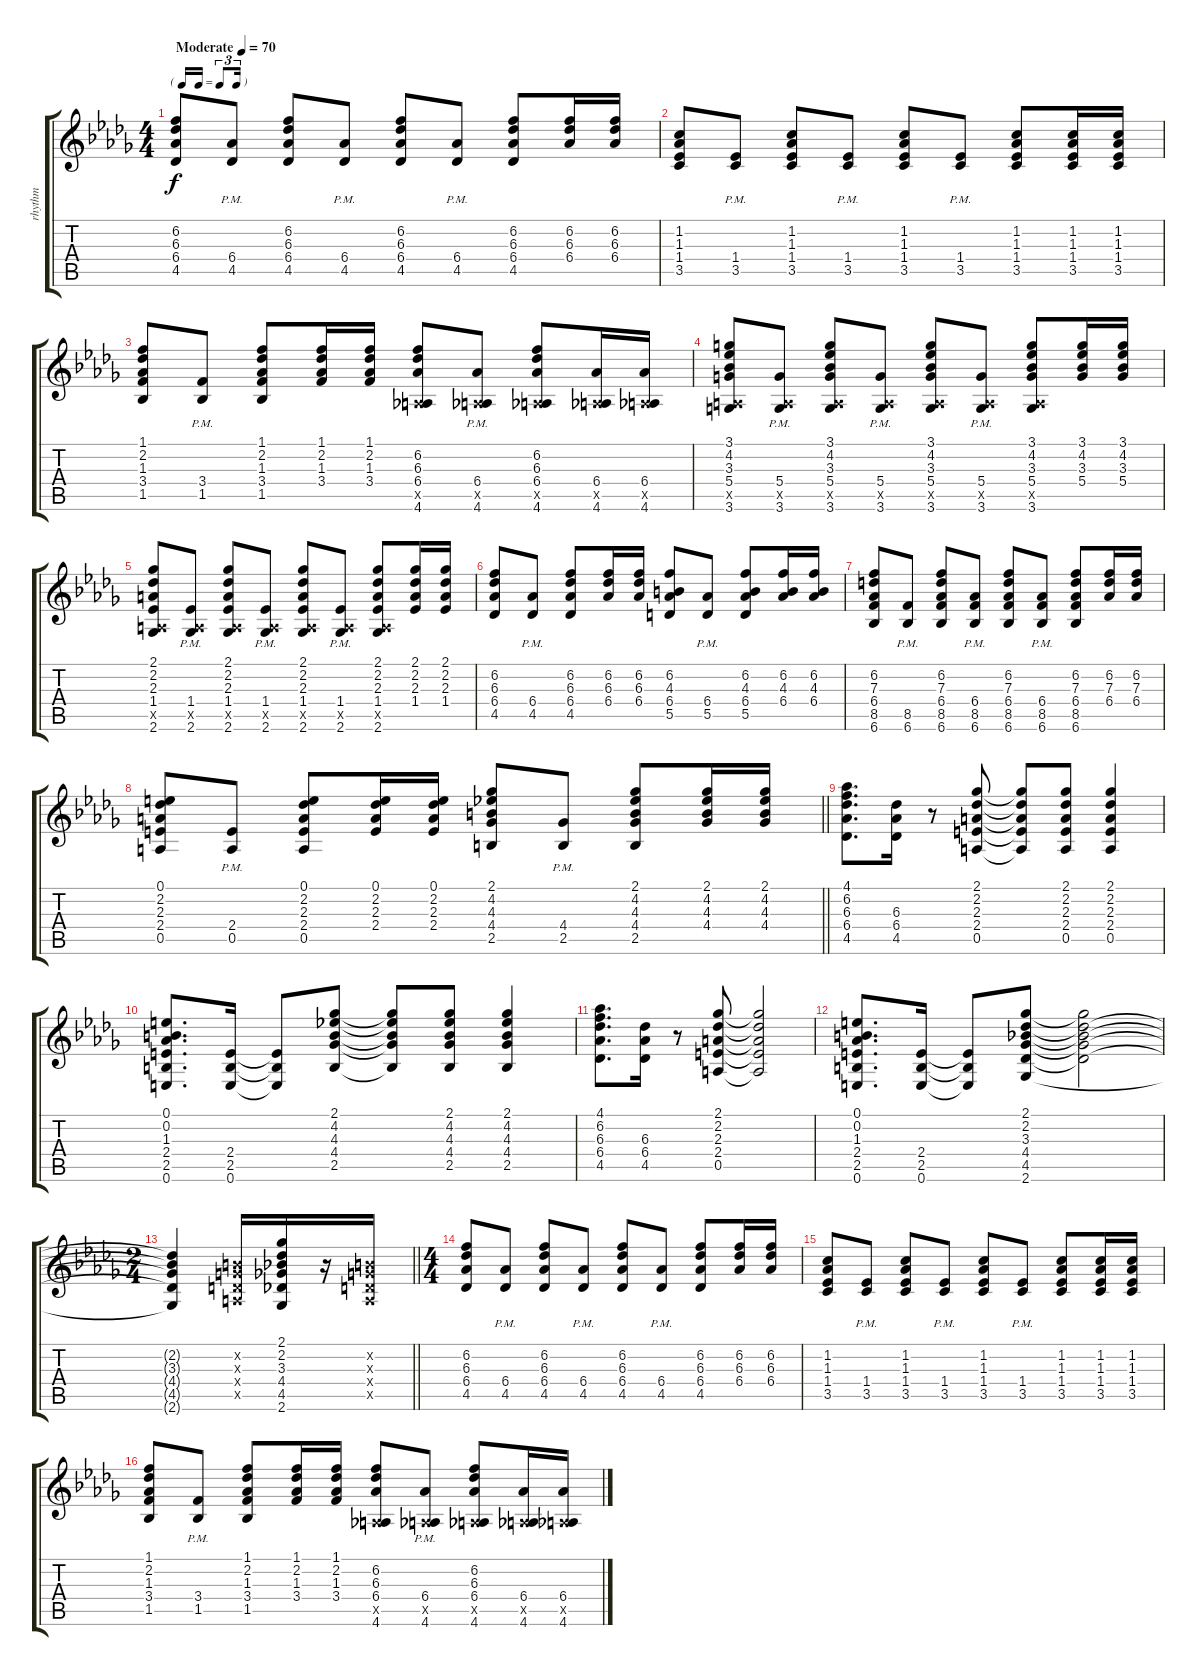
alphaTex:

\track ("rhythm" "rhythm") {instrument acousticguitarsteel}
\staff {score tabs}
\tuning (E4 B3 G3 D3 A2 E2) {hide}
\ts (4 4)
\tf triplet16th
\section ("" "")
\tempo (70 "Moderate")
\clef g2
\ks db
(6.2 6.3 6.4 4.5).8{dy f instrument acousticguitarsteel} (6.4{pm} 4.5{pm}).8 (6.2 6.3 6.4 4.5).8 (6.4{pm} 4.5{pm}).8 (6.2 6.3 6.4 4.5).8 (6.4{pm} 4.5{pm}).8 (6.2 6.3 6.4 4.5).8 (6.2 6.3 6.4).16 (6.2 6.3 6.4).16 |
(1.2 1.3 1.4 3.5).8 (1.4{pm} 3.5{pm}).8 (1.2 1.3 1.4 3.5).8 (1.4{pm} 3.5{pm}).8 (1.2 1.3 1.4 3.5).8 (1.4{pm} 3.5{pm}).8 (1.2 1.3 1.4 3.5).8 (1.2 1.3 1.4 3.5).16 (1.2 1.3 1.4 3.5).16 |
(1.1 2.2 1.3 3.4 1.5).8 (3.4{pm} 1.5{pm}).8 (1.1 2.2 1.3 3.4 1.5).8 (1.1 2.2 1.3 3.4).16 (1.1 2.2 1.3 3.4).16 (6.2 6.3 6.4 0.5{x} 4.6).8 (6.4{pm} 0.5{x} 4.6{pm}).8 (6.2 6.3 6.4 0.5{x} 4.6).8 (6.4 0.5{x} 4.6).16 (6.4 0.5{x} 4.6).16 |
(3.1 4.2 3.3 5.4 0.5{x} 3.6).8 (5.4{pm} 0.5{x} 3.6{pm}).8 (3.1 4.2 3.3 5.4 0.5{x} 3.6).8 (5.4{pm} 0.5{x} 3.6{pm}).8 (3.1 4.2 3.3 5.4 0.5{x} 3.6).8 (5.4{pm} 0.5{x} 3.6{pm}).8 (3.1 4.2 3.3 5.4 0.5{x} 3.6).8 (3.1 4.2 3.3 5.4).16 (3.1 4.2 3.3 5.4).16 |
(2.1 2.2 2.3 1.4 0.5{x} 2.6).8 (1.4{pm} 0.5{x} 2.6{pm}).8 (2.1 2.2 2.3 1.4 0.5{x} 2.6).8 (1.4{pm} 0.5{x} 2.6{pm}).8 (2.1 2.2 2.3 1.4 0.5{x} 2.6).8 (1.4{pm} 0.5{x} 2.6{pm}).8 (2.1 2.2 2.3 1.4 0.5{x} 2.6).8 (2.1 2.2 2.3 1.4).16 (2.1 2.2 2.3 1.4).16 |
(6.2 6.3 6.4 4.5).8 (6.4{pm} 4.5{pm}).8 (6.2 6.3 6.4 4.5).8 (6.2 6.3 6.4).16 (6.2 6.3 6.4).16 (6.2 4.3 6.4 5.5).8 (6.4{pm} 5.5{pm}).8 (6.2 4.3 6.4 5.5).8 (6.2 4.3 6.4).16 (6.2 4.3 6.4).16 |
(6.2 7.3 6.4 8.5 6.6).8 (8.5 6.6{pm}).8 (6.2 7.3 6.4 8.5 6.6).8 (6.4{pm} 8.5 6.6{pm}).8 (6.2 7.3 6.4 8.5 6.6).8 (6.4{pm} 8.5 6.6{pm}).8 (6.2 7.3 6.4 8.5 6.6).8 (6.2 7.3 6.4).16 (6.2 7.3 6.4).16 |
\barLineRight lightlight
(0.1 2.2 2.3 2.4 0.5).8 (2.4{pm} 0.5{pm}).8 (0.1 2.2 2.3 2.4 0.5).8 (0.1 2.2 2.3 2.4).16 (0.1 2.2 2.3 2.4).16 (2.1 4.2 4.3 4.4 2.5).8 (4.4{pm} 2.5{pm}).8 (2.1 4.2 4.3 4.4 2.5).8 (2.1 4.2 4.3 4.4).16 (2.1 4.2 4.3 4.4).16 |
\section ("" "")
(4.1 6.2 6.3 6.4 4.5).8{d} (6.3 6.4 4.5).16 r.8 (2.1 2.2 2.3 2.4 0.5).8 (2.1{t} 2.2{t} 2.3{t} 2.4{t} 0.5{t}).8 (2.1 2.2 2.3 2.4 0.5).8 (2.1 2.2 2.3 2.4 0.5).4 |
(0.1 0.2 1.3 2.4 2.5 0.6).8{d} (2.4 2.5 0.6).16 (2.4{t} 2.5{t} 0.6{t}).8 (2.1 4.2 4.3 4.4 2.5).8 (2.1{t} 4.2{t} 4.3{t} 4.4{t} 2.5{t}).8 (2.1 4.2 4.3 4.4 2.5).8 (2.1 4.2 4.3 4.4 2.5).4 |
(4.1 6.2 6.3 6.4 4.5).8{d} (6.3 6.4 4.5).16 r.8 (2.1 2.2 2.3 2.4 0.5).8 (2.1{t} 2.2{t} 2.3{t} 2.4{t} 0.5{t}).2 |
(0.1 0.2 1.3 2.4 2.5 0.6).8{d} (2.4 2.5 0.6).16 (2.4{t} 2.5{t} 0.6{t}).8 (2.1 2.2 3.3 4.4 4.5 2.6).8 (2.1{t} 2.2{t} 3.3{t} 4.4{t} 4.5{t}).2 |
\ts (2 4)
\barLineRight lightlight
(2.2{t} 3.3{t} 4.4{t} 4.5{t} 2.6{t}).4 (0.2{x} 0.3{x} 0.4{x} 0.5{x}).16 (2.1 2.2 3.3 4.4 4.5 2.6).16 r.16 (0.2{x} 0.3{x} 0.4{x} 0.5{x}).16 |
\ts (4 4)
\section ("" "")
(6.2 6.3 6.4 4.5).8 (6.4{pm} 4.5{pm}).8 (6.2 6.3 6.4 4.5).8 (6.4{pm} 4.5{pm}).8 (6.2 6.3 6.4 4.5).8 (6.4{pm} 4.5{pm}).8 (6.2 6.3 6.4 4.5).8 (6.2 6.3 6.4).16 (6.2 6.3 6.4).16 |
(1.2 1.3 1.4 3.5).8 (1.4{pm} 3.5{pm}).8 (1.2 1.3 1.4 3.5).8 (1.4{pm} 3.5{pm}).8 (1.2 1.3 1.4 3.5).8 (1.4{pm} 3.5{pm}).8 (1.2 1.3 1.4 3.5).8 (1.2 1.3 1.4 3.5).16 (1.2 1.3 1.4 3.5).16 |
(1.1 2.2 1.3 3.4 1.5).8 (3.4{pm} 1.5{pm}).8 (1.1 2.2 1.3 3.4 1.5).8 (1.1 2.2 1.3 3.4).16 (1.1 2.2 1.3 3.4).16 (6.2 6.3 6.4 0.5{x} 4.6).8 (6.4{pm} 0.5{x} 4.6{pm}).8 (6.2 6.3 6.4 0.5{x} 4.6).8 (6.4 0.5{x} 4.6).16 (6.4 0.5{x} 4.6).16
